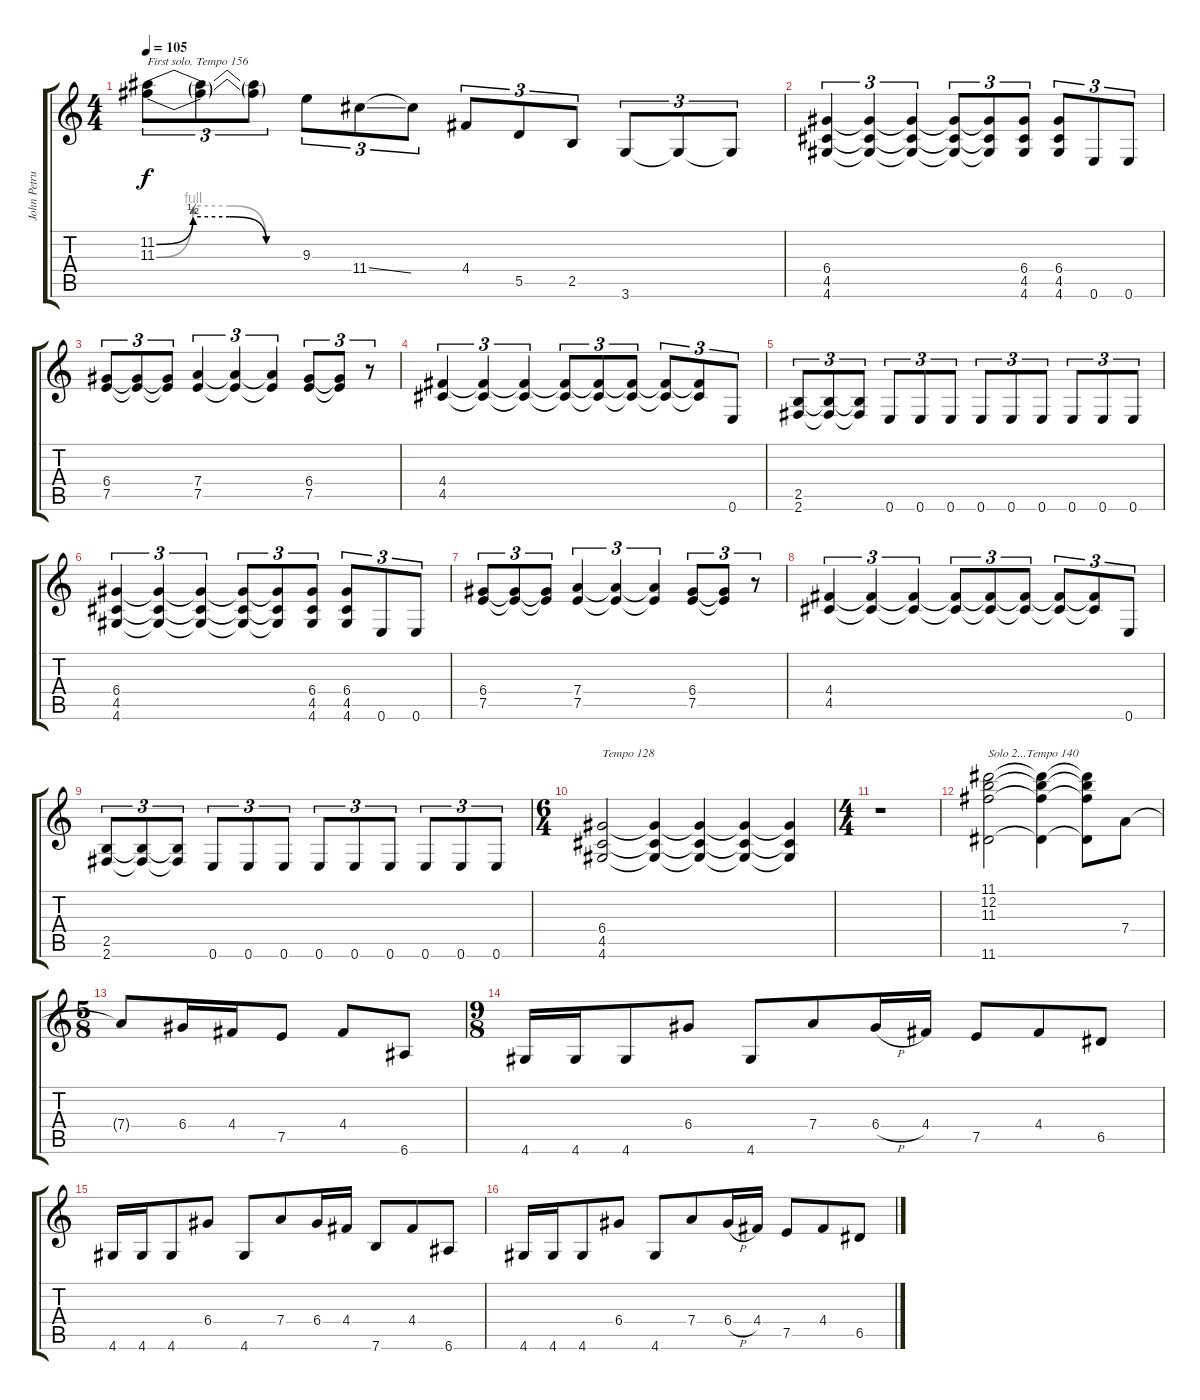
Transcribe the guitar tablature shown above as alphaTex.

\track ("John Petrucci" "John Petru") {instrument distortionguitar}
\staff {score tabs}
\tuning (E4 B3 G3 D3 A2 E2) {hide}
\ts (4 4)
\tempo 105
\clef g2
\ks c
(11.2{be (custom 0 0 15 2 30 2 45 0 60 0)} 11.3{be (custom 0 0 15 4 30 4 45 0 60 0)}).8{tu (3 2) txt "First solo. Tempo 156" dy f instrument distortionguitar} (11.2{t} 11.3{t}).8{tu (3 2)} (11.2{t} 11.3{t}).8{tu (3 2)} 9.3.8{tu (3 2)} 11.4{ss}.8{tu (3 2)} 11.4{t}.8{tu (3 2)} 4.4.8{tu (3 2)} 5.5.8{tu (3 2)} 2.5.8{tu (3 2)} 3.6.8{tu (3 2)} 3.6{t}.8{tu (3 2)} 3.6{t}.8{tu (3 2)} |
(6.4 4.5 4.6).4{tu (3 2)} (6.4{t} 4.5{t} 4.6{t}).4{tu (3 2)} (6.4{t} 4.5{t} 4.6{t}).4{tu (3 2)} (6.4{t} 4.5{t} 4.6{t}).8{tu (3 2)} (6.4{t} 4.5{t} 4.6{t}).8{tu (3 2)} (6.4 4.5 4.6).8{tu (3 2)} (6.4 4.5 4.6).8{tu (3 2)} 0.6.8{tu (3 2)} 0.6.8{tu (3 2)} |
(6.4 7.5).8{tu (3 2)} (6.4{t} 7.5{t}).8{tu (3 2)} (6.4{t} 7.5{t}).8{tu (3 2)} (7.4 7.5).4{tu (3 2)} (7.4{t} 7.5{t}).4{tu (3 2)} (7.4{t} 7.5{t}).4{tu (3 2)} (6.4 7.5).8{tu (3 2)} (6.4{t} 7.5{t}).8{tu (3 2)} r.8{tu (3 2)} |
(4.4 4.5).4{tu (3 2)} (4.4{t} 4.5{t}).4{tu (3 2)} (4.4{t} 4.5{t}).4{tu (3 2)} (4.4{t} 4.5{t}).8{tu (3 2)} (4.4{t} 4.5{t}).8{tu (3 2)} (4.4{t} 4.5{t}).8{tu (3 2)} (4.4{t} 4.5{t}).8{tu (3 2)} (4.4{t} 4.5{t}).8{tu (3 2)} 0.6.8{tu (3 2)} |
(2.5 2.6).8{tu (3 2)} (2.5{t} 2.6{t}).8{tu (3 2)} (2.5{t} 2.6{t}).8{tu (3 2)} 0.6.8{tu (3 2)} 0.6.8{tu (3 2)} 0.6.8{tu (3 2)} 0.6.8{tu (3 2)} 0.6.8{tu (3 2)} 0.6.8{tu (3 2)} 0.6.8{tu (3 2)} 0.6.8{tu (3 2)} 0.6.8{tu (3 2)} |
(6.4 4.5 4.6).4{tu (3 2)} (6.4{t} 4.5{t} 4.6{t}).4{tu (3 2)} (6.4{t} 4.5{t} 4.6{t}).4{tu (3 2)} (6.4{t} 4.5{t} 4.6{t}).8{tu (3 2)} (6.4{t} 4.5{t} 4.6{t}).8{tu (3 2)} (6.4 4.5 4.6).8{tu (3 2)} (6.4 4.5 4.6).8{tu (3 2)} 0.6.8{tu (3 2)} 0.6.8{tu (3 2)} |
(6.4 7.5).8{tu (3 2)} (6.4{t} 7.5{t}).8{tu (3 2)} (6.4{t} 7.5{t}).8{tu (3 2)} (7.4 7.5).4{tu (3 2)} (7.4{t} 7.5{t}).4{tu (3 2)} (7.4{t} 7.5{t}).4{tu (3 2)} (6.4 7.5).8{tu (3 2)} (6.4{t} 7.5{t}).8{tu (3 2)} r.8{tu (3 2)} |
(4.4 4.5).4{tu (3 2)} (4.4{t} 4.5{t}).4{tu (3 2)} (4.4{t} 4.5{t}).4{tu (3 2)} (4.4{t} 4.5{t}).8{tu (3 2)} (4.4{t} 4.5{t}).8{tu (3 2)} (4.4{t} 4.5{t}).8{tu (3 2)} (4.4{t} 4.5{t}).8{tu (3 2)} (4.4{t} 4.5{t}).8{tu (3 2)} 0.6.8{tu (3 2)} |
(2.5 2.6).8{tu (3 2)} (2.5{t} 2.6{t}).8{tu (3 2)} (2.5{t} 2.6{t}).8{tu (3 2)} 0.6.8{tu (3 2)} 0.6.8{tu (3 2)} 0.6.8{tu (3 2)} 0.6.8{tu (3 2)} 0.6.8{tu (3 2)} 0.6.8{tu (3 2)} 0.6.8{tu (3 2)} 0.6.8{tu (3 2)} 0.6.8{tu (3 2)} |
\ts (6 4)
(6.4 4.5 4.6).2{txt "Tempo 128"} (6.4{t} 4.5{t} 4.6{t}).4 (6.4{t} 4.5{t} 4.6{t}).4 (6.4{t} 4.5{t} 4.6{t}).4 (6.4{t} 4.5{t} 4.6{t}).4 |
\ts (4 4)
r.1 |
(11.1 12.2 11.3 11.6).2{txt "Solo 2...Tempo 140"} (11.1{t} 12.2{t} 11.3{t} 11.6{t}).4 (11.1{t} 12.2{t} 11.3{t} 11.6{t}).8 7.4.8 |
\ts (5 8)
7.4{t}.8 6.4.16 4.4.16 7.5.8 4.4.8 6.6.8 |
\ts (9 8)
4.6.16 4.6.16 4.6.8 6.4.8 4.6.8 7.4.8 6.4{h}.16 4.4.16 7.5.8 4.4.8 6.5.8 |
4.6.16 4.6.16 4.6.8 6.4.8 4.6.8 7.4.8 6.4.16 4.4.16 7.6.8 4.4.8 6.6.8 |
4.6.16 4.6.16 4.6.8 6.4.8 4.6.8 7.4.8 6.4{h}.16 4.4.16 7.5.8 4.4.8 6.5.8
